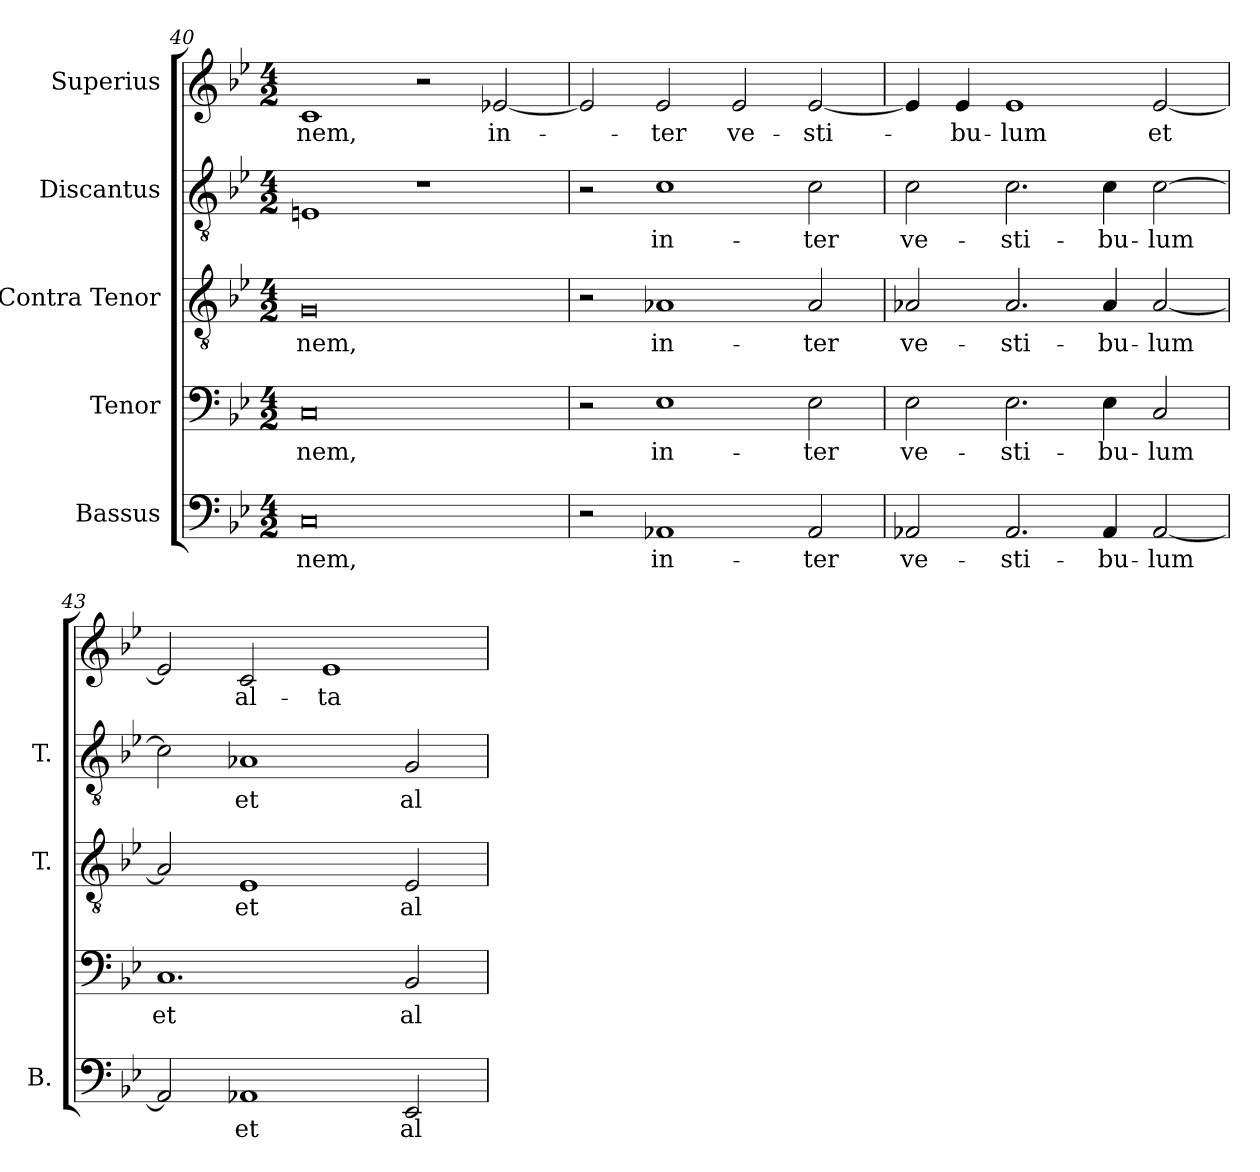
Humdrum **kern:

**kern	**text	**kern	**text	**kern	**text	**kern	**text	**kern	**text
*part5	*part5	*part4	*part4	*part3	*part3	*part2	*part2	*part1	*part1
*staff5	*staff5	*staff4	*staff4	*staff3	*staff3	*staff2	*staff2	*staff1	*staff1
*I"Bassus	*	*I"Tenor	*	*I"Contra Tenor	*	*I"Discantus	*	*I"Superius	*
*I'B.	*	*	*	*I'T.	*	*I'T.	*	*	*
*clefF4	*	*clefF4	*	*clefGv2	*	*clefGv2	*	*clefG2	*
*	*	*	*	*ITrd7c12	*	*ITrd7c12	*	*	*
*k[b-e-]	*	*k[b-e-]	*	*k[b-e-]	*	*k[b-e-]	*	*k[b-e-]	*
*B-:	*	*B-:	*	*B-:	*	*B-:	*	*B-:	*
*M4/2	*	*M4/2	*	*M4/2	*	*M4/2	*	*M4/2	*
=40	=40	=40	=40	=40	=40	=40	=40	=40	=40
!	!LO:LY:b:color=#000000	!	!	!	!	!	!	!	!
!	!	!	!LO:LY:b:color=#000000	!	!	!	!	!	!
!	!	!	!	!	!LO:LY:b:color=#000000	!	!	!	!
!	!	!	!	!	!	!	!	!	!LO:LY:b:color=#000000
0Ci	-nem,	0Ci	-nem,	0GGi	-nem,	1EEni	.	1ci	-nem,
.	.	.	.	.	.	1r	.	2r	.
!	!	!	!	!	!	!	!	!	!LO:LY:b:color=#000000
.	.	.	.	.	.	.	.	[<2e-Xi/	in-
=41	=41	=41	=41	=41	=41	=41	=41	=41	=41
2r	.	2r	.	2r	.	2r	.	2e-i/]	.
!	!LO:LY:b:color=#000000	!	!	!	!	!	!	!	!
!	!	!	!LO:LY:b:color=#000000	!	!	!	!	!	!
!	!	!	!	!	!LO:LY:b:color=#000000	!	!	!	!
!	!	!	!	!	!	!	!LO:LY:b:color=#000000	!	!
!	!	!	!	!	!	!	!	!	!LO:LY:b:color=#000000
1AA-Xi	in-	1E-i	in-	1AA-Xi	in-	1Ci	in-	2e-i/	-ter
!	!	!	!	!	!	!	!	!	!LO:LY:b:color=#000000
.	.	.	.	.	.	.	.	2e-i/	ve-
!	!LO:LY:b:color=#000000	!	!	!	!	!	!	!	!
!	!	!	!LO:LY:b:color=#000000	!	!	!	!	!	!
!	!	!	!	!	!LO:LY:b:color=#000000	!	!	!	!
!	!	!	!	!	!	!	!LO:LY:b:color=#000000	!	!
!	!	!	!	!	!	!	!	!	!LO:LY:b:color=#000000
2AA-i/	-ter	2E-i\	-ter	2AA-i/	-ter	2Ci\	-ter	[<2e-i/	-sti-
=42	=42	=42	=42	=42	=42	=42	=42	=42	=42
!	!LO:LY:b:color=#000000	!	!	!	!	!	!	!	!
!	!	!	!LO:LY:b:color=#000000	!	!	!	!	!	!
!	!	!	!	!	!LO:LY:b:color=#000000	!	!	!	!
!	!	!	!	!	!	!	!LO:LY:b:color=#000000	!	!
2AA-Xi/	ve-	2E-i\	ve-	2AA-Xi/	ve-	2Ci\	ve-	4e-i/]	.
!	!	!	!	!	!	!	!	!	!LO:LY:b:color=#000000
.	.	.	.	.	.	.	.	4e-i/	-bu-
!	!LO:LY:b:color=#000000	!	!	!	!	!	!	!	!
!	!	!	!LO:LY:b:color=#000000	!	!	!	!	!	!
!	!	!	!	!	!LO:LY:b:color=#000000	!	!	!	!
!	!	!	!	!	!	!	!LO:LY:b:color=#000000	!	!
!	!	!	!	!	!	!	!	!	!LO:LY:b:color=#000000
2.AA-i/	-sti-	2.E-i\	-sti-	2.AA-i/	-sti-	2.Ci\	-sti-	1e-i	-lum
!	!LO:LY:b:color=#000000	!	!	!	!	!	!	!	!
!	!	!	!LO:LY:b:color=#000000	!	!	!	!	!	!
!	!	!	!	!	!LO:LY:b:color=#000000	!	!	!	!
!	!	!	!	!	!	!	!LO:LY:b:color=#000000	!	!
4AA-i/	-bu-	4E-i\	-bu-	4AA-i/	-bu-	4Ci\	-bu-	.	.
!	!LO:LY:b:color=#000000	!	!	!	!	!	!	!	!
!	!	!	!LO:LY:b:color=#000000	!	!	!	!	!	!
!	!	!	!	!	!LO:LY:b:color=#000000	!	!	!	!
!	!	!	!	!	!	!	!LO:LY:b:color=#000000	!	!
!	!	!	!	!	!	!	!	!	!LO:LY:b:color=#000000
[<2AA-i/	-lum	2Ci/	-lum	[<2AA-i/	-lum	[>2Ci\	-lum	[<2e-i/	et
=43	=43	=43	=43	=43	=43	=43	=43	=43	=43
!	!	!	!LO:LY:b:color=#000000	!	!	!	!	!	!
2AA-i/]	.	1.Ci	et	2AA-i/]	.	2Ci\]	.	2e-i/]	.
!	!LO:LY:b:color=#000000	!	!	!	!	!	!	!	!
!	!	!	!	!	!LO:LY:b:color=#000000	!	!	!	!
!	!	!	!	!	!	!	!LO:LY:b:color=#000000	!	!
!	!	!	!	!	!	!	!	!	!LO:LY:b:color=#000000
1AA-Xi	et	.	.	1EE-i	et	1AA-Xi	et	2ci/	al-
!	!	!	!	!	!	!	!	!	!LO:LY:b:color=#000000
.	.	.	.	.	.	.	.	1e-i	-ta-
!	!LO:LY:b:color=#000000	!	!	!	!	!	!	!	!
!	!	!	!LO:LY:b:color=#000000	!	!	!	!	!	!
!	!	!	!	!	!LO:LY:b:color=#000000	!	!	!	!
!	!	!	!	!	!	!	!LO:LY:b:color=#000000	!	!
2EE-i/	al-	2BB-i/	al-	2EE-i/	al-	2GGi/	al-	.	.
=	=	=	=	=	=	=	=	=	=
*-	*-	*-	*-	*-	*-	*-	*-	*-	*-
